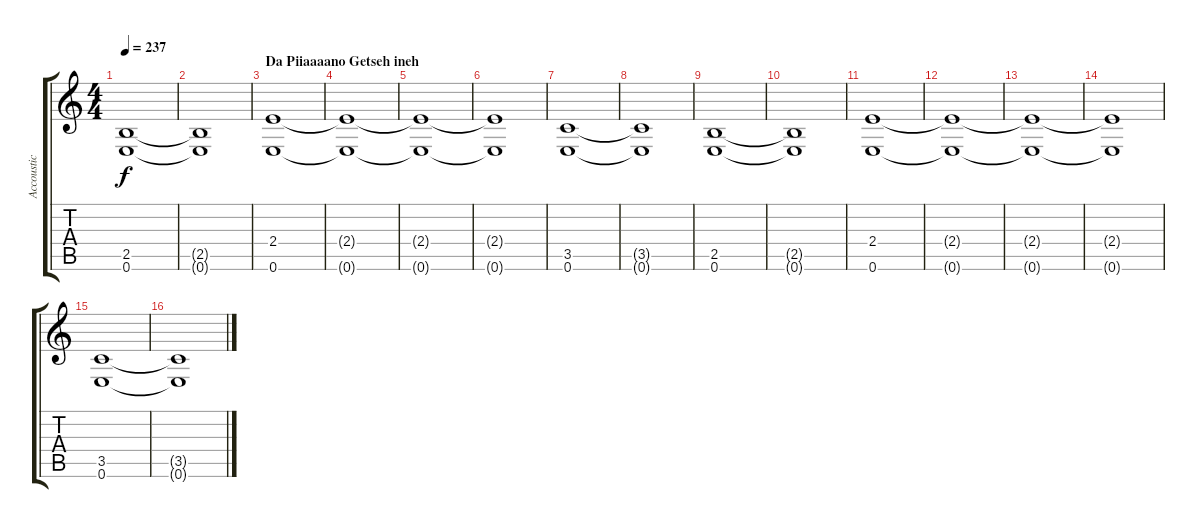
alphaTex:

\track ("Accoustic Yoe" "Accoustic ") {instrument acousticguitarnylon}
\staff {score tabs}
\tuning (E4 B3 G3 D3 A2 E2) {hide}
\ts (4 4)
\tempo 237
\clef g2
\ks c
(2.5 0.6).1{dy f} |
(2.5{t} 0.6{t}).1 |
\section ("" "Da Piiaaaano Getseh ineh")
(2.4 0.6).1 |
(2.4{t} 0.6{t}).1 |
(2.4{t} 0.6{t}).1 |
(2.4{t} 0.6{t}).1 |
(3.5 0.6).1 |
(3.5{t} 0.6{t}).1 |
(2.5 0.6).1 |
(2.5{t} 0.6{t}).1 |
(2.4 0.6).1 |
(2.4{t} 0.6{t}).1 |
(2.4{t} 0.6{t}).1 |
(2.4{t} 0.6{t}).1 |
(3.5 0.6).1 |
(3.5{t} 0.6{t}).1
